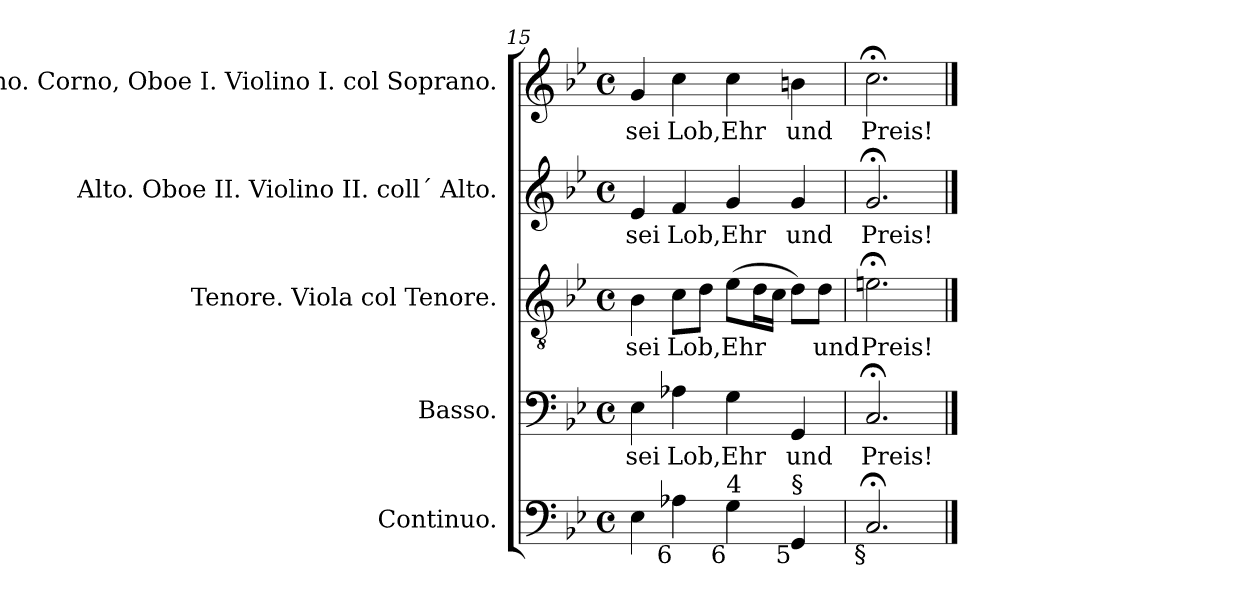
**kern	**kern	**text	**kern	**text	**kern	**text	**kern	**text
*part5	*part4	*part4	*part3	*part3	*part2	*part2	*part1	*part1
*staff5	*staff4	*staff4	*staff3	*staff3	*staff2	*staff2	*staff1	*staff1
*I"Continuo.	*I"Basso.	*	*I"Tenore. Viola col Tenore.	*	*I"Alto. Oboe II. Violino II. coll´ Alto.	*	*I"Soprano. Corno, Oboe I. Violino I. col Soprano.	*
*	*I'B.	*	*I'T.	*	*I'A.	*	*I'S.	*
*clefF4	*clefF4	*	*clefGv2	*	*clefG2	*	*clefG2	*
*	*	*	*ITrd7c12	*	*	*	*	*
*k[b-e-]	*k[b-e-]	*	*k[b-e-]	*	*k[b-e-]	*	*k[b-e-]	*
*B-:	*B-:	*	*B-:	*	*B-:	*	*B-:	*
*M4/4	*M4/4	*	*M4/4	*	*M4/4	*	*M4/4	*
*met(c)	*met(c)	*	*met(c)	*	*met(c)	*	*met(c)	*
=15	=15	=15	=15	=15	=15	=15	=15	=15
!	!	!LO:LY:b:color=#000000	!	!	!	!	!	!
!	!	!	!	!LO:LY:b:color=#000000	!	!	!	!
!	!	!	!	!	!	!LO:LY:b:color=#000000	!	!
!	!	!	!	!	!	!	!	!LO:LY:b:color=#000000
4E-i\	4E-i\	sei	4BB-i\	sei	4e-i/	sei	4gi/	sei
!	!	!LO:LY:b:color=#000000	!	!	!	!	!	!
!	!	!	!	!LO:LY:b:color=#000000	!	!	!	!
!	!	!	!	!	!	!LO:LY:b:color=#000000	!	!
!LO:TX:b:rj:t=6	!	!	!	!	!	!	!	!
!	!	!	!	!	!	!	!	!LO:LY:b:color=#000000
4A-Xi\	4A-Xi\	Lob,	8Ci\L	Lob,	4fi/	Lob,	4cci\	Lob,
.	.	.	8Di\J	.	.	.	.	.
!	!	!LO:LY:b:color=#000000	!	!	!	!	!	!
!	!	!	!	!LO:LY:b:color=#000000	!	!	!	!
!	!	!	!	!	!	!LO:LY:b:color=#000000	!	!
!LO:TX:b:rj:t=6	!	!	!	!	!	!	!	!
!LO:TX:t=4	!	!	!	!	!	!	!	!
!	!	!	!	!	!	!	!	!LO:LY:b:color=#000000
4Gi\	4Gi\	Ehr	(8E-i\L	Ehr	4gi/	Ehr	4cci\	Ehr
.	.	.	16Di\L	.	.	.	.	.
.	.	.	16Ci\JJ	.	.	.	.	.
!	!	!LO:LY:b:color=#000000	!	!	!	!	!	!
!	!	!	!	!	!	!LO:LY:b:color=#000000	!	!
!LO:TX:b:rj:t=5	!	!	!	!	!	!	!	!
!LO:TX:t=§	!	!	!	!	!	!	!	!
!	!	!	!	!	!	!	!	!LO:LY:b:color=#000000
4GGi/	4GGi/	und	8Di\L)	.	4gi/	und	4bni\	und
!	!	!	!	!LO:LY:b:color=#000000	!	!	!	!
.	.	.	8Di\J	und	.	.	.	.
=16	=16	=16	=16	=16	=16	=16	=16	=16
!	!	!LO:LY:b:color=#000000	!	!	!	!	!	!
!	!	!	!	!LO:LY:b:color=#000000	!	!	!	!
!	!	!	!	!	!	!LO:LY:b:color=#000000	!	!
!LO:TX:b:rj:t=§	!	!	!	!	!	!	!	!
!	!	!	!	!	!	!	!	!LO:LY:b:color=#000000
2.C;i/	2.C;i/	Preis!	2.En;i\	Preis!	2.g;i/	Preis!	2.cc;i\	Preis!
==	==	==	==	==	==	==	==	==
*-	*-	*-	*-	*-	*-	*-	*-	*-
